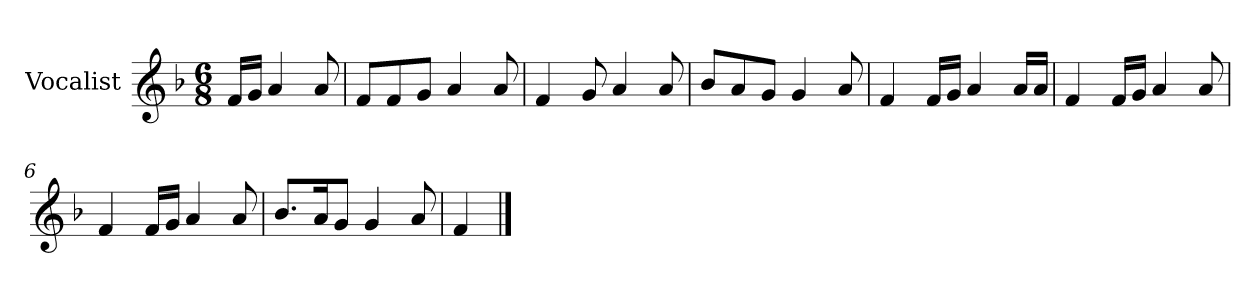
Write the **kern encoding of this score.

**kern
*part1
*staff1
*I"Vocalist
*k[b-]
*F:
*M6/8
=
16fLL
16gJJ
4a
8a
=1
8fL
8f
8gJ
4a
8a
=2
4f
8g
4a
8a
=3
8b-L
8a
8gJ
4g
8a
=4
4f
16fLL
16gJJ
4a
16aLL
16aJJ
=5
4f
16fLL
16gJJ
4a
8a
=6
4f
16fLL
16gJJ
4a
8a
=7
8.b-L
16aK
8gJ
4g
8a
=8
4f
==
*-
